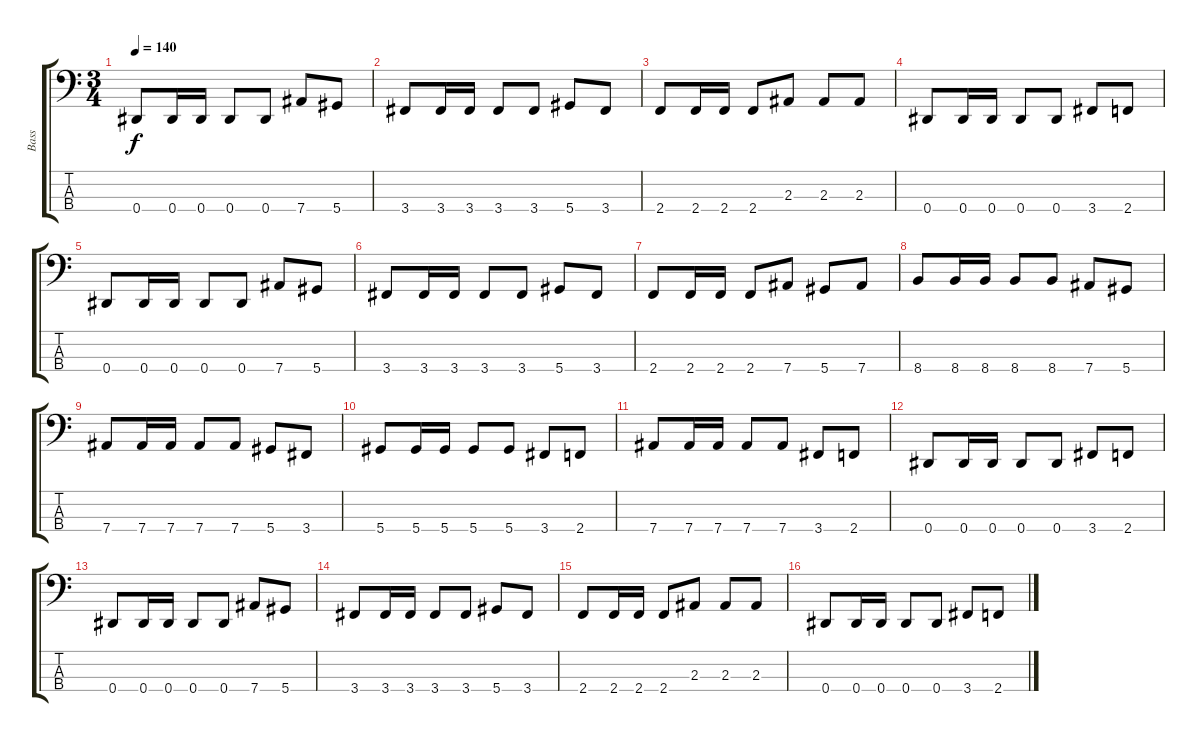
\track ("Bass" "Bass") {instrument electricbassfinger}
\staff {score tabs}
\tuning (Gb2 Db2 Ab1 Eb1) {hide}
\ts (3 4)
\tempo 140
\clef f4
\ks c
0.4.8{dy f} 0.4.16 0.4.16 0.4.8 0.4.8 7.4.8 5.4.8 |
3.4.8 3.4.16 3.4.16 3.4.8 3.4.8 5.4.8 3.4.8 |
2.4.8 2.4.16 2.4.16 2.4.8 2.3.8 2.3.8 2.3.8 |
0.4.8 0.4.16 0.4.16 0.4.8 0.4.8 3.4.8 2.4.8 |
0.4.8 0.4.16 0.4.16 0.4.8 0.4.8 7.4.8 5.4.8 |
3.4.8 3.4.16 3.4.16 3.4.8 3.4.8 5.4.8 3.4.8 |
2.4.8 2.4.16 2.4.16 2.4.8 7.4.8 5.4.8 7.4.8 |
8.4.8 8.4.16 8.4.16 8.4.8 8.4.8 7.4.8 5.4.8 |
7.4.8 7.4.16 7.4.16 7.4.8 7.4.8 5.4.8 3.4.8 |
5.4.8 5.4.16 5.4.16 5.4.8 5.4.8 3.4.8 2.4.8 |
7.4.8 7.4.16 7.4.16 7.4.8 7.4.8 3.4.8 2.4.8 |
0.4.8 0.4.16 0.4.16 0.4.8 0.4.8 3.4.8 2.4.8 |
0.4.8 0.4.16 0.4.16 0.4.8 0.4.8 7.4.8 5.4.8 |
3.4.8 3.4.16 3.4.16 3.4.8 3.4.8 5.4.8 3.4.8 |
2.4.8 2.4.16 2.4.16 2.4.8 2.3.8 2.3.8 2.3.8 |
0.4.8 0.4.16 0.4.16 0.4.8 0.4.8 3.4.8 2.4.8
